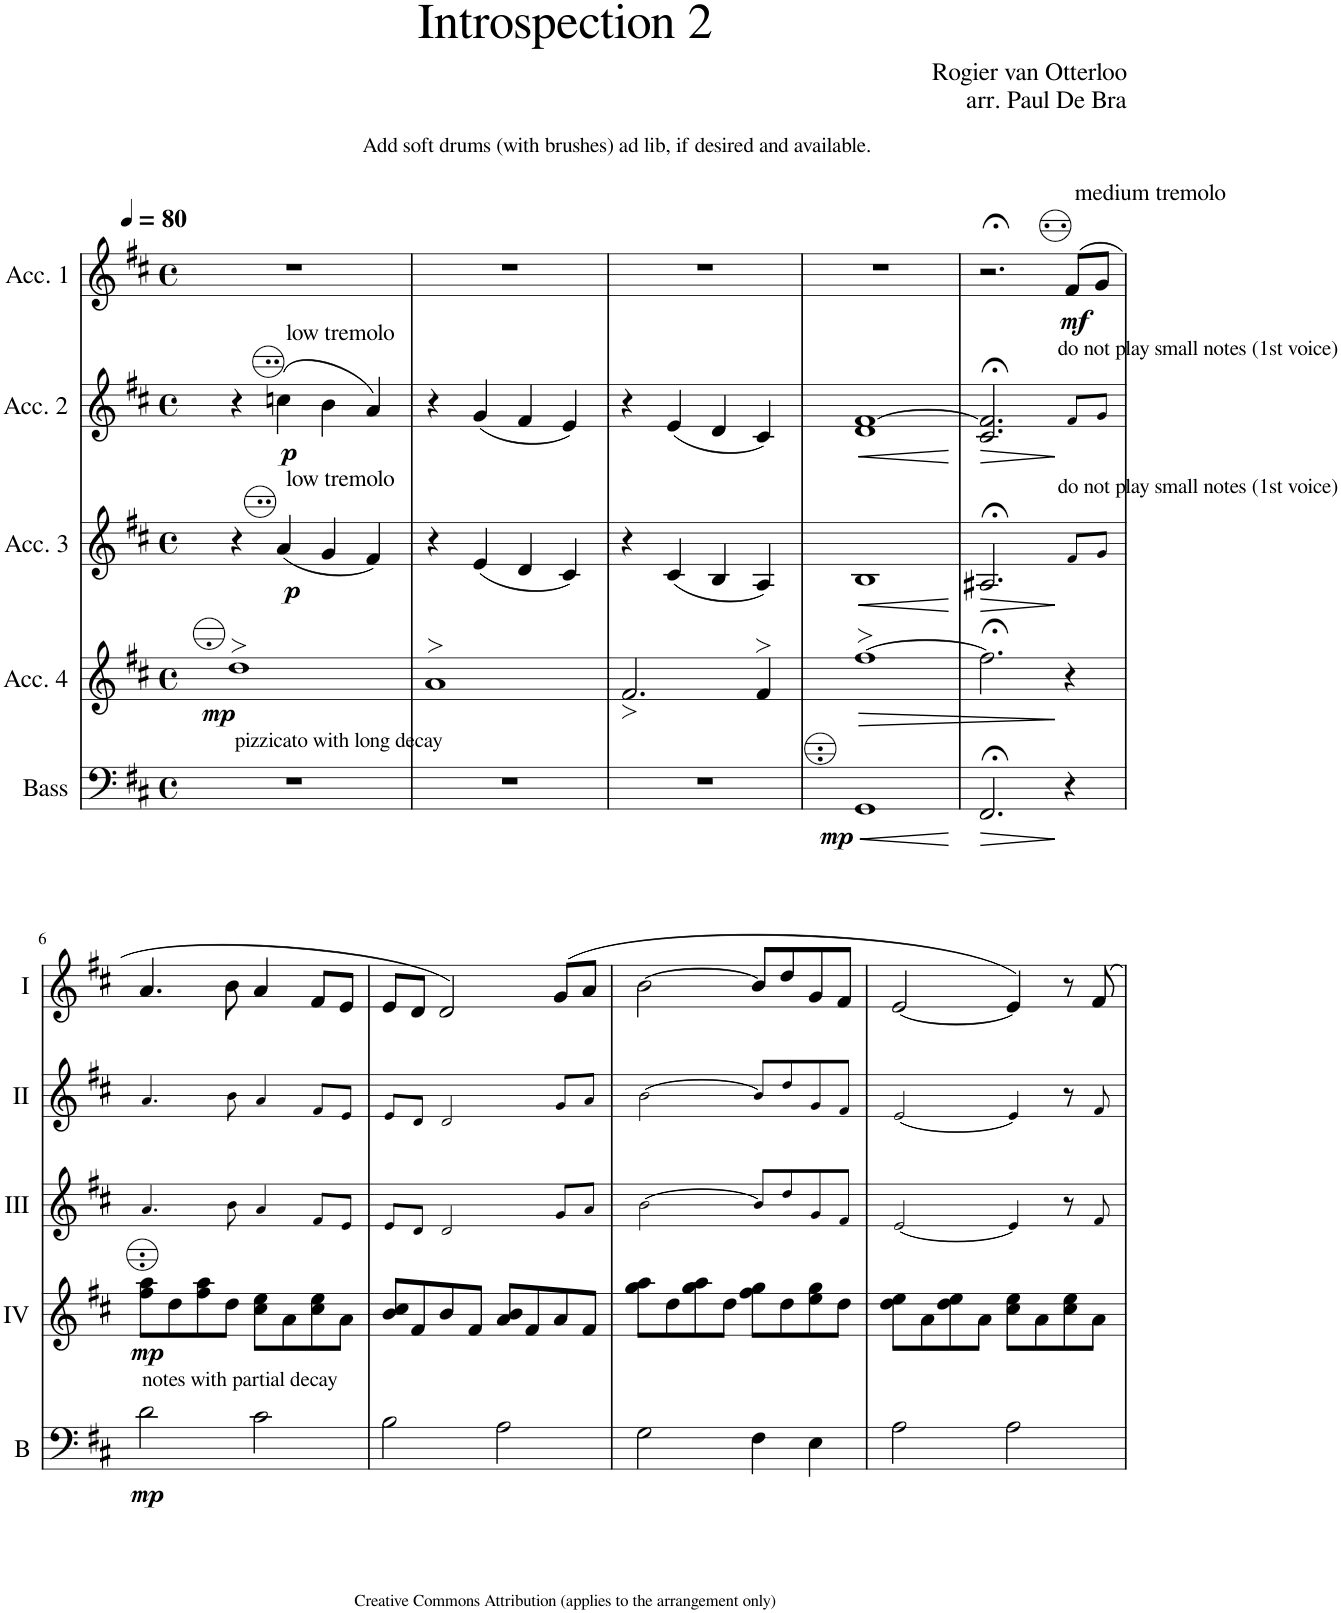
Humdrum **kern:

**kern	**dynam	**kern	**dynam	**kern	**dynam	**kern	**dynam	**kern	**dynam
*part5	*part5	*part4	*part4	*part3	*part3	*part2	*part2	*part1	*part1
*staff5	*staff5	*staff4	*staff4	*staff3	*staff3	*staff2	*staff2	*staff1	*staff1
*I"Bass	*	*I"Acc. 4	*	*I"Acc. 3	*	*I"Acc. 2	*	*I"Acc. 1	*
*I'B	*	*	*	*	*	*	*	*	*
*clefF4	*	*clefG2	*	*clefG2	*	*clefG2	*	*clefG2	*
*Trd7c12	*	*Trd7c12	*	*	*	*	*	*	*
*k[f#c#]	*	*k[f#c#]	*	*k[f#c#]	*	*k[f#c#]	*	*k[f#c#]	*
*M4/4	*	*M4/4	*	*M4/4	*	*M4/4	*	*M4/4	*
*met(c)	*	*met(c)	*	*met(c)	*	*met(c)	*	*met(c)	*
*MM80	*	*MM80	*	*MM80	*	*MM80	*	*MM80	*
=1	=1	=1	=1	=1	=1	=1	=1	=1	=1
!	!	!	!	!	!	!	!	!LO:TX:a:t=Add soft drums (with brushes) ad lib, if desired and available.	!
!	!	!LO:TX:b:t=pizzicato with long decay	!	!	!	!	!	!	!
!	!	!	!LO:DY:b	!	!	!	!	!	!
1r	.	1dd>	mp	4r	.	4r	.	1r	.
!	!	!	!	!	!	!LO:TX:a:t=low tremolo	!	!	!
!	!	!	!	!LO:TX:a:t=low tremolo	!	!	!	!	!
!	!	!	!	!	!LO:DY:b	!	!LO:DY:b	!	!
.	.	.	.	(4a/	p	(4ccn\	p	.	.
.	.	.	.	4g/	.	4b\	.	.	.
.	.	.	.	4f#/)	.	4a/)	.	.	.
=2	=2	=2	=2	=2	=2	=2	=2	=2	=2
1r	.	1a>	.	4r	.	4r	.	1r	.
.	.	.	.	(4e/	.	(4g/	.	.	.
.	.	.	.	4d/	.	4f#/	.	.	.
.	.	.	.	4c#/)	.	4e/)	.	.	.
=3	=3	=3	=3	=3	=3	=3	=3	=3	=3
1r	.	2.f#</	.	4r	.	4r	.	1r	.
.	.	.	.	(4c#/	.	(4e/	.	.	.
.	.	.	.	4B/	.	4d/	.	.	.
.	.	4f#>/	.	4A/)	.	4c#/)	.	.	.
=4	=4	=4	=4	=4	=4	=4	=4	=4	=4
!	!LO:HP:b	!	!LO:HP:b	!	!LO:HP:b	!	!LO:HP:b	!	!
!	!LO:DY:n=1:b	!	!	!	!	!	!	!	!
1GG	< mp	[1ff#>	>	1B	<	1d [1f#	<	1r	.
.	[	.	.	.	[	.	[	.	.
=5	=5	=5	=5	=5	=5	=5	=5	=5	=5
!	!LO:HP:b	!	!	!	!LO:HP:b	!	!LO:HP:b	!	!
2.FF#;</	>	2.ff#;<\]	.	2.A#X;</	>	2.c#/;< 2.f#/];<	>	2.r;<	.
!	!	!	!	!	!	!	!	!LO:TX:a:t=medium tremolo	!
!	!	!	!	!	!	!LO:TX:a:t=do not play small notes (1st voice)	!	!	!
!	!	!	!	!LO:TX:a:t=do not play small notes (1st voice)	!	!	!	!	!
!	!	!	!	!	!	!	!	!	!LO:DY:b
4r	]	4r	]	8f#/L	]	8f#/L	]	(8f#/L	mf
.	.	.	.	8g/J	.	8g/J	.	8g/J	.
!!LO:LB:g=z
=6	=6	=6	=6	=6	=6	=6	=6	=6	=6
!LO:TX:a:t=notes with partial decay	!	!	!	!	!	!	!	!	!
!	!LO:DY:b	!	!LO:DY:b	!	!	!	!	!	!
2d\	mp	8ff#\ 8aa\L	mp	4.a/	.	4.a/	.	4.a/	.
.	.	8dd\	.	.	.	.	.	.	.
.	.	8ff#\ 8aa\	.	.	.	.	.	.	.
.	.	8dd\J	.	8b\	.	8b\	.	8b\	.
2c#\	.	8cc#\ 8ee\L	.	4a/	.	4a/	.	4a/	.
.	.	8a\	.	.	.	.	.	.	.
.	.	8cc#\ 8ee\	.	8f#/L	.	8f#/L	.	8f#/L	.
.	.	8a\J	.	8e/J	.	8e/J	.	8e/J	.
=7	=7	=7	=7	=7	=7	=7	=7	=7	=7
2B\	.	8b/ 8cc#/L	.	8e/L	.	8e/L	.	8e/L	.
.	.	8f#/	.	8d/J	.	8d/J	.	8d/J	.
.	.	8b/	.	2d/	.	2d/	.	2d/)	.
.	.	8f#/J	.	.	.	.	.	.	.
2A\	.	8a/ 8b/L	.	.	.	.	.	.	.
.	.	8f#/	.	.	.	.	.	.	.
.	.	8a/	.	8g/L	.	8g/L	.	(8g/L	.
.	.	8f#/J	.	8a/J	.	8a/J	.	8a/J	.
=8	=8	=8	=8	=8	=8	=8	=8	=8	=8
2G\	.	8gg\ 8aa\L	.	2b\	.	2b\	.	[2b\	.
.	.	8dd\	.	.	.	.	.	.	.
.	.	8gg\ 8aa\	.	.	.	.	.	.	.
.	.	8dd\J	.	.	.	.	.	.	.
4F#\	.	8ff#\ 8gg\L	.	8b/L	.	8b/L	.	8b/L]	.
.	.	8dd\	.	8dd/	.	8dd/	.	8dd/	.
4E\	.	8ee\ 8gg\	.	8g/	.	8g/	.	8g/	.
.	.	8dd\J	.	8f#/J	.	8f#/J	.	8f#/J	.
=9	=9	=9	=9	=9	=9	=9	=9	=9	=9
2A\	.	8dd\ 8ee\L	.	2e/	.	2e/	.	[2e/	.
.	.	8a\	.	.	.	.	.	.	.
.	.	8dd\ 8ee\	.	.	.	.	.	.	.
.	.	8a\J	.	.	.	.	.	.	.
2A\	.	8cc#\ 8ee\L	.	4e/	.	4e/	.	4e/])	.
.	.	8a\	.	.	.	.	.	.	.
.	.	8cc#\ 8ee\	.	8r	.	8r	.	8r	.
.	.	8a\J	.	8f#/	.	8f#/	.	8f#/	.
=	=	=	=	=	=	=	=	=	=
*-	*-	*-	*-	*-	*-	*-	*-	*-	*-
